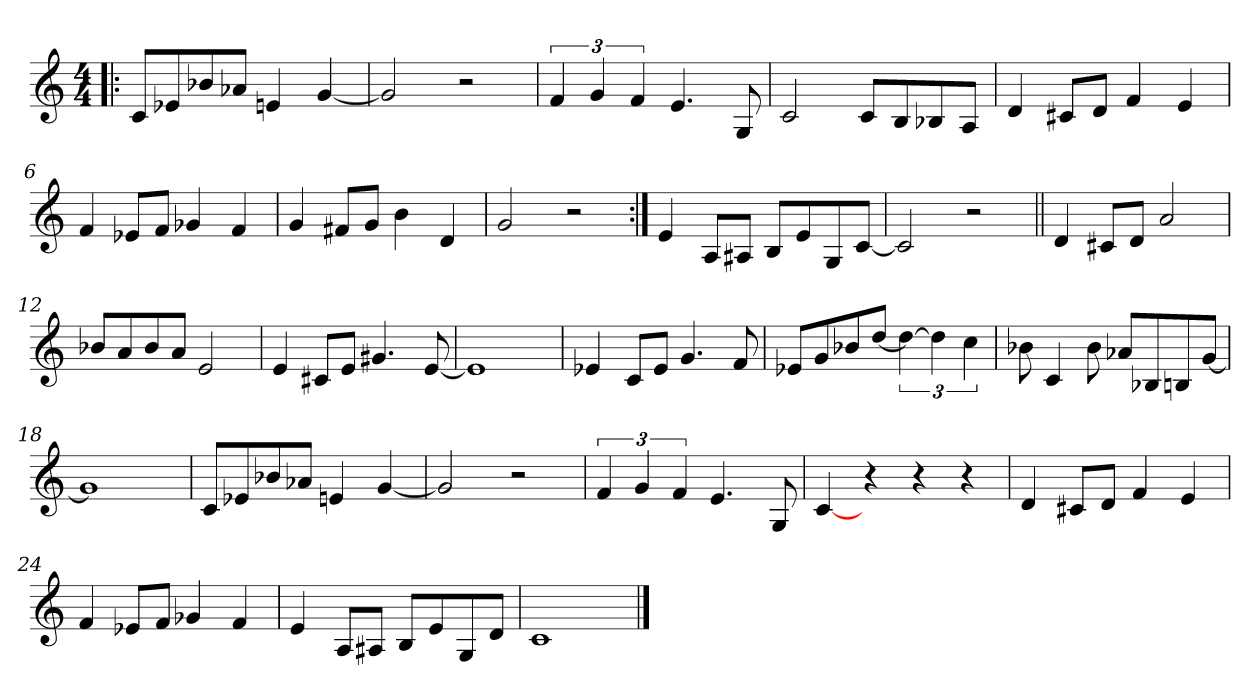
**kern
*part1
*staff1
*clefG2
*k[]
*C:
*M4/4
=1!|:
8c/L
8e-X/
8b-X/
8a-X/J
4en/
[4g/
=2
2g/]
2r
=3
6f/
6g/
6f/
4.e/
8G/
=4
2c/
8c/L
8B/
8B-X/
8A/J
=5
4d/
8c#X/L
8d/J
4f/
4e/
!!LO:LB:g=z
=6
4f/
8e-X/L
8f/J
4g-X/
4f/
=7
4g/
8f#X/L
8g/J
4b\
4d/
=8
2g/
2r
=9:|!
4e/
8A/L
8A#X/J
8B/L
8e/
8G/
[8c/J
=10
2c/]
2r
=11||
4d/
8c#X/L
8d/J
2a/
!!LO:LB:g=z
=12
8b-X/L
8a/
8b-/
8a/J
2e/
=13
4e/
8c#X/L
8e/J
4.g#X/
[8e/
=14
1e]
=15
4e-X/
8c/L
8e-/J
4.g/
8f/
=16
8e-X/L
8g/
8b-X/
[8dd/J
6dd\_
6dd\]
6cc\
!!LO:LB:g=z
=17
8b-X\
4c/
8b-\
8a-X/L
8B-X/
8Bn/
[8g/J
=18
1g]
=19
8c/L
8e-X/
8b-X/
8a-X/J
4en/
[4g/
=20
2g/]
2r
=21
6f/
6g/
6f/
4.e/
8G/
=22
[4c/
4r
4r
4r
!!LO:LB:g=z
=23
4d/
8c#X/L
8d/J
4f/
4e/
=24
4f/
8e-X/L
8f/J
4g-X/
4f/
=25
4e/
8A/L
8A#X/J
8B/L
8e/
8G/
8d/J
=26
1c
==
*-
